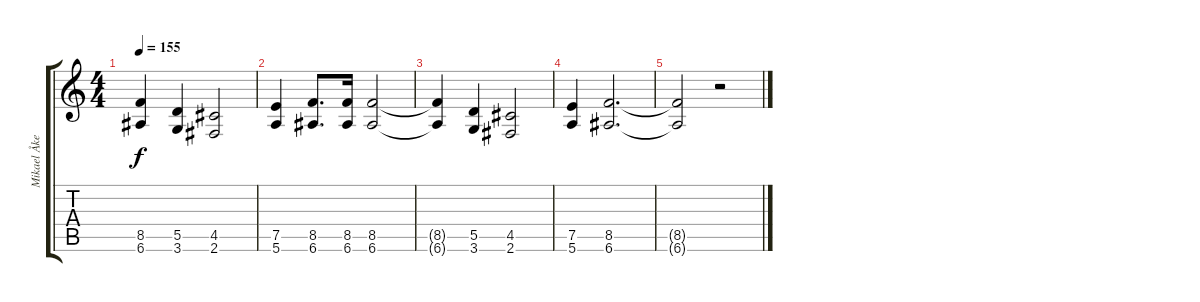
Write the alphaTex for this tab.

\track ("Mikael Åkerfeldt" "Mikael Åke") {instrument distortionguitar}
\staff {score tabs}
\tuning (E4 B3 G3 D3 A2 E2) {hide}
\ts (4 4)
\tempo 155
\clef g2
\ks c
(8.5{t} 6.6{t}).4{dy f} (5.5 3.6).4 (4.5 2.6).2 |
(7.5 5.6).4 (8.5 6.6).8{d} (8.5 6.6).16 (8.5 6.6).2 |
(8.5{t} 6.6{t}).4 (5.5 3.6).4 (4.5 2.6).2 |
(7.5 5.6).4 (8.5 6.6).2{d} |
(8.5{t} 6.6{t}).2 r.2
